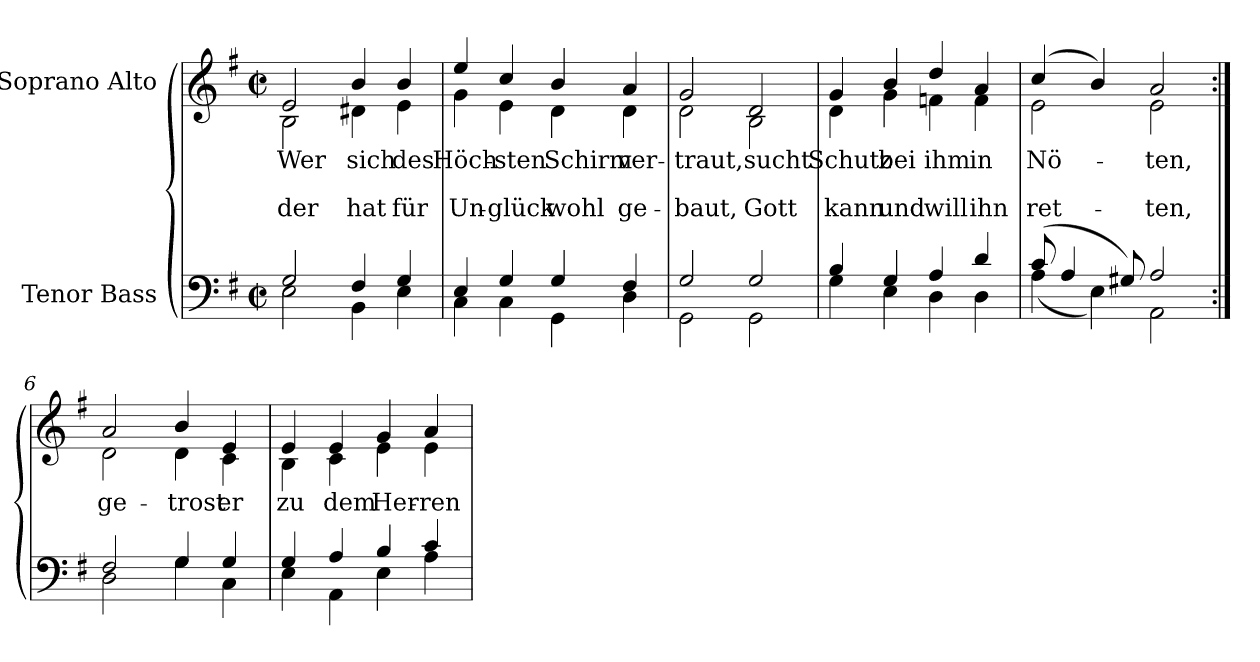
**kern	**kern	**text	**text	**text
*part2	*part1	*part1	*part1	*part1
*staff2	*staff1	*staff1	*staff1	*staff1
*I"Tenor Bass	*I"Soprano Alto	*	*	*
*clefF4	*clefG2	*	*	*
*k[f#]	*k[f#]	*	*	*
*G:	*G:	*	*	*
*M2/2	*M2/2	*	*	*
*met(c|)	*met(c|)	*	*	*
=1	=1	=1	=1	=1
*^	*	*	*	*
!	!	!LO:TX:a:cj:t=Cornelius Becker\n(1561-1604)	!	!	!
!	!	!LO:TX:a:cj:t=Psalm 91, SWV 189	!	!	!
!	!	!LO:TX:a:cj:t=Heinrich Schütz\n(1585-1672)	!	!	!
!	!	!	!LO:LY:b	!	!LO:LY:b
*	*	*^	*	*	*
2G/	2E\	2e/	2B\	Wer	.	der
!	!	!	!	!LO:LY:b	!	!LO:LY:b
4F#/	4BB\	4b/	4d#X\	sich	.	hat
!	!	!	!	!LO:LY:b	!	!LO:LY:b
4G/	4E\	4b/	4e\	des	.	für
=2	=2	=2	=2	=2	=2	=2
!	!	!	!	!LO:LY:b	!	!LO:LY:b
4E/	4C\	4ee/	4g\	Höch-	.	-Un-
!	!	!	!	!LO:LY:b	!	!LO:LY:b
4G/	4C\	4cc/	4e\	-sten	.	glück
!	!	!	!	!LO:LY:b	!	!LO:LY:b
4G/	4GG\	4b/	4d\	Schirm	.	wohl
!	!	!	!	!LO:LY:b	!	!LO:LY:b
4F#/	4D\	4a/	4d\	ver-	.	-ge-
=3	=3	=3	=3	=3	=3	=3
!	!	!	!	!LO:LY:b	!	!LO:LY:b
2G/	2GG\	2g/	2d\	-traut,	.	baut,
!	!	!	!	!LO:LY:b	!	!LO:LY:b
2G/	2GG\	2d/	2B\	sucht	.	Gott
=4	=4	=4	=4	=4	=4	=4
!	!	!	!	!LO:LY:b	!	!LO:LY:b
4B/	4G\	4g/	4d\	Schutz	.	kann
!	!	!	!	!LO:LY:b	!	!LO:LY:b
4G/	4E\	4b/	4g\	bei	.	und
!	!	!	!	!LO:LY:b	!	!LO:LY:b
4A/	4D\	4dd/	4fn\	ihm	.	will
!	!	!	!	!LO:LY:b	!	!LO:LY:b
4d/	4D\	4a/	4f\	in	.	ihn
=5	=5	=5	=5	=5	=5	=5
!	!	!	!	!LO:LY:b	!	!LO:LY:b
(>8c/	(4A\	(>4cc/	2e\	Nö-	.	ret-
4A/	.	.	.	.	.	.
.	4E\)	4b/)	.	.	.	.
8G#X/)	.	.	.	.	.	.
!	!	!	!	!LO:LY:b	!	!LO:LY:b
2A/	2AA\	2a/	2e\	ten,	.	ten,
!!LO:LB:g=z	!!
=6:|!	=6:|!	=6:|!	=6:|!	=6:|!	=6:|!	=6:|!
!	!	!	!	!LO:LY:b	!	!
2F#/	2D\	2a/	2d\	ge-	.	.
!	!	!	!	!LO:LY:b	!	!
4G/	4G\	4b/	4d\	-trost	.	.
!	!	!	!	!LO:LY:b	!	!
4G/	4C\	4e/	4c\	er	.	.
=7	=7	=7	=7	=7	=7	=7
!	!	!	!	!LO:LY:b	!	!
4G/	4E\	4e/	4B\	zu	.	.
!	!	!	!	!LO:LY:b	!	!
4A/	4AA\	4e/	4c\	dem	.	.
!	!	!	!	!LO:LY:b	!	!
4B/	4E\	4g/	4e\	Her-	.	.
!	!	!	!	!LO:LY:b	!	!
4c/	4A\	4a/	4e\	-ren	.	.
*v	*v	*	*	*	*	*
*	*v	*v	*	*	*
=	=	=	=	=
*-	*-	*-	*-	*-
